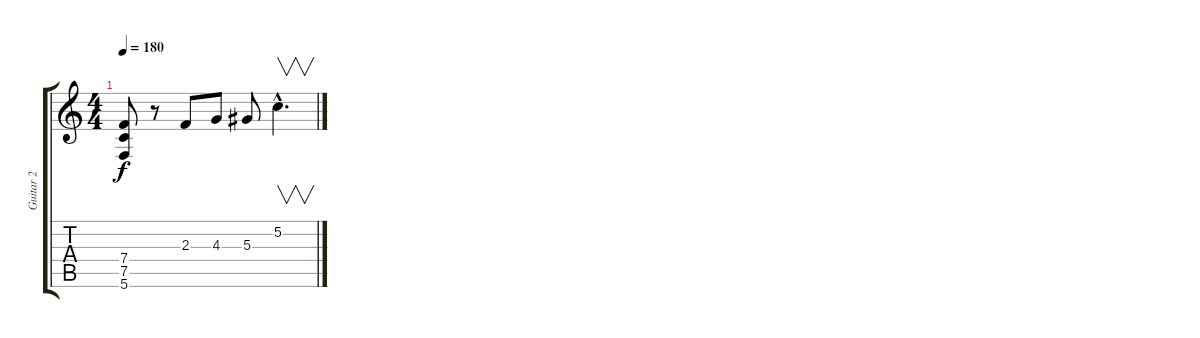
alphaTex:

\track ("Guitar 2" "Guitar 2") {instrument distortionguitar}
\staff {score tabs}
\tuning (C4 G3 Eb3 Bb2 F2 C2) {hide}
\ts (4 4)
\tempo 180
\clef g2
\ks c
(7.4 7.5 5.6).8{dy f} r.8 2.3.8 4.3.8 5.3.8 5.2{hac}.4{v d}
